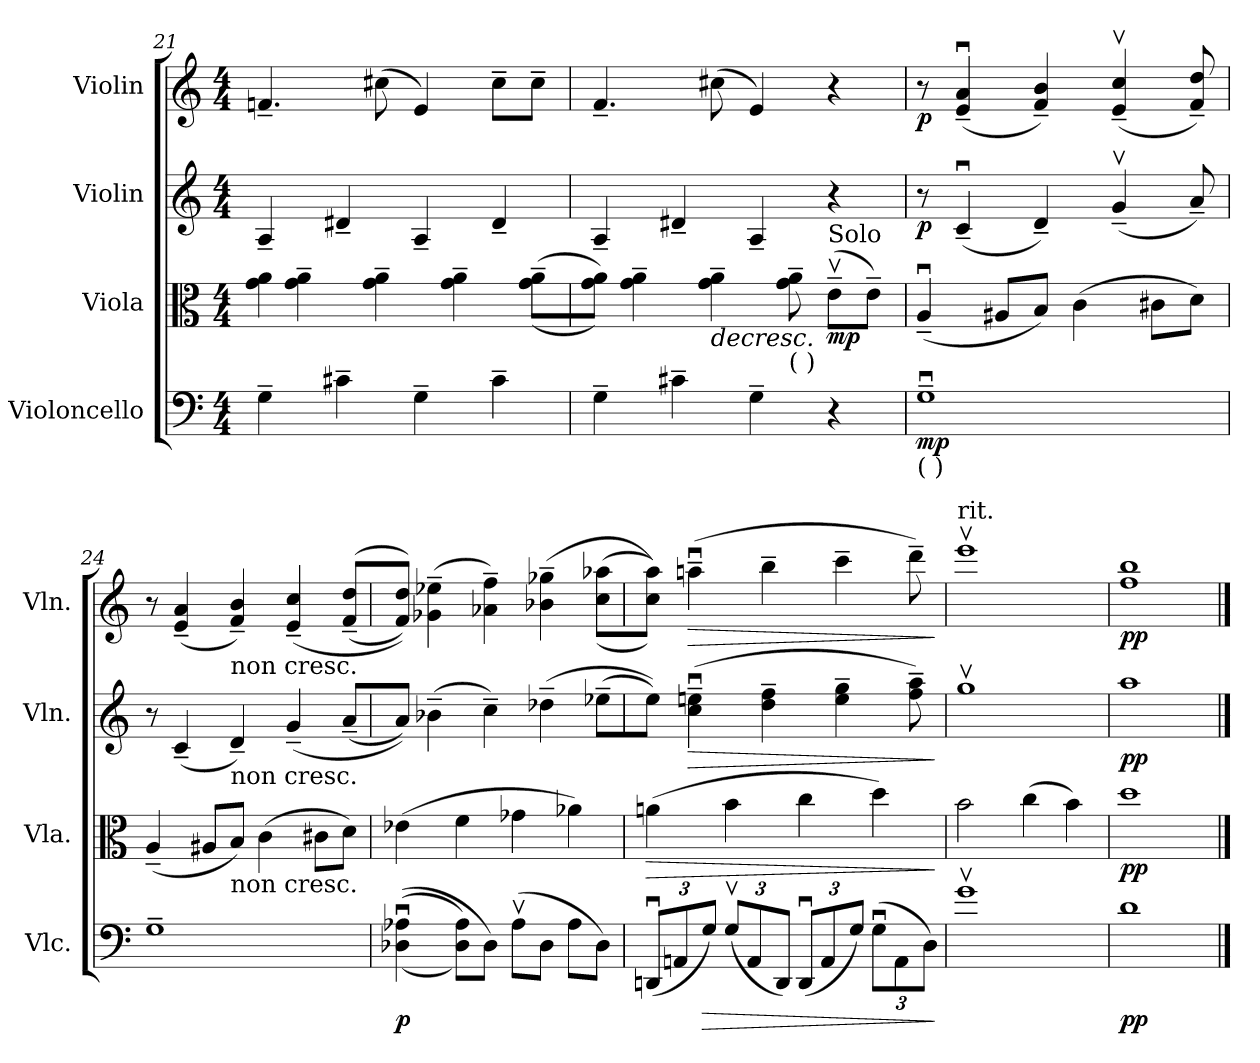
**kern	**dynam	**kern	**dynam	**kern	**dynam	**kern	**dynam
*part4	*part4	*part3	*part3	*part2	*part2	*part1	*part1
*staff4	*staff4	*staff3	*staff3	*staff2	*staff2	*staff1	*staff1
*I"Violoncello	*	*I"Viola	*	*I"Violin	*	*I"Violin	*
*I'Vlc.	*	*I'Vla.	*	*I'Vln.	*	*I'Vln.	*
*clefF4	*	*clefC3	*	*clefG2	*	*clefG2	*
*k[]	*	*k[]	*	*k[]	*	*k[]	*
*C:	*	*C:	*	*C:	*	*C:	*
*M4/4	*	*M4/4	*	*M4/4	*	*M4/4	*
=21	=21	=21	=21	=21	=21	=21	=21
4G~\	.	8g\ 8a\J	.	4A~/	.	4.fn~/	.
.	.	4g\~ 4a\~	.	.	.	.	.
4c#X~\	.	.	.	4d#X~/	.	.	.
.	.	4g\~ 4a\~	.	.	.	(8cc#X\	.
4G~\	.	.	.	4A~/	.	4e/)	.
.	.	4g\~ 4a\~	.	.	.	.	.
4c#~\	.	.	.	4d#~/	.	8cc#~\L	.
.	.	((8g\~ 8a\~L	.	.	.	8cc#~\J	.
=22	=22	=22	=22	=22	=22	=22	=22
4G~\	.	8g\ 8a\J))	.	4A~/	.	4.f~/	.
.	.	4g\~ 4a\~	.	.	.	.	.
4c#X~\	.	.	.	4d#X~/	.	.	.
!	!	!	!LO:HP:b	!	!	!	!
.	.	4g\~ 4a\~	>	.	.	(8cc#X\	.
4G~\	.	.	.	4A~/	.	4e/)	.
!	!	!LO:TX:b:t=(        )	!	!	!	!	!
.	.	8g\~ 8a\~	.	.	.	.	.
!	!	!LO:TX:a:t=Solo	!	!	!	!	!
!	!	!	!LO:DY:b	!	!	!	!
4r	.	(8ev~\L	mp	4r	.	4r	.
.	.	8e~\J)	.	.	.	.	.
.	.	.	]	.	.	.	.
=23	=23	=23	=23	=23	=23	=23	=23
!LO:TX:b:t=(        )	!	!	!	!	!	!	!
!	!LO:DY:b	!	!	!	!LO:DY:b	!	!LO:DY:b
1Gu~	mp	(4Au~/	.	8r	p	8r	p
.	.	.	.	(4cu~/	.	(4e/u~ 4a/u~	.
.	.	8A#X/L	.	.	.	.	.
.	.	8B/J)	.	4d~/)	.	4f/~ 4b/~)	.
.	.	(4c\	.	.	.	.	.
.	.	.	.	(4gv~/	.	(4e/v~ 4cc/v~	.
.	.	8c#X\L	.	.	.	.	.
.	.	8d\J)	.	8a~/)	.	8f/~ 8dd/~)	.
!!LO:LB:g=z
=24	=24	=24	=24	=24	=24	=24	=24
1G~	.	(4A~/	.	8r	.	8r	.
.	.	.	.	(4c~/	.	(4e/~ 4a/~	.
.	.	8A#X/L	.	.	.	.	.
!	!	!	!	!	!	!LO:TX:b:t=non cresc.	!
!	!	!	!	!LO:TX:b:t=non cresc.	!	!	!
!	!	!LO:TX:b:t=non cresc.	!	!	!	!	!
.	.	8B/J)	.	4d~/)	.	4f/~ 4b/~)	.
.	.	(4c\	.	.	.	.	.
.	.	.	.	(4g~/	.	(4e/~ 4cc/~	.
.	.	8c#X\L	.	.	.	.	.
.	.	8d\J)	.	(8a~/L	.	((8f/~ 8dd/~L	.
=25	=25	=25	=25	=25	=25	=25	=25
!	!LO:DY:b	!	!	!	!	!	!
(((4D-X\u 4A-X\u	p	(4e-X\	.	8a/J))	.	8f/ 8dd/J)))	.
.	.	.	.	(4b-X~\	.	(4g-X\~ 4ee-X\~	.
8D-\ 8A-\L))	.	4f\	.	.	.	.	.
8D-\J)	.	.	.	4cc~\)	.	4a-X\~ 4ff\~)	.
(8A-v\L	.	4g-X\	.	.	.	.	.
8D-\J	.	.	.	(4dd-X~\	.	(4b-X\~ 4gg-X\~	.
8A-\L	.	4a-X\)	.	.	.	.	.
8D-\J)	.	.	.	(8ee-X~\L	.	((8cc\ 8aa-X\L	.
=26	=26	=26	=26	=26	=26	=26	=26
*Xbrackettup	*	*	*	*	*	*	*
!	!	!	!LO:HP:b	!	!	!	!
(12DDnu/L	.	(4an\	>	8ee\J))	.	8cc\ 8aa\J)))	.
12AAn/	.	.	.	.	.	.	.
!	!	!	!	!	!LO:HP:b	!	!LO:HP:b
.	.	.	.	(4cc\u~ 4een\u~	>	(4aanu~\	>
!	!LO:HP:b	!	!	!	!	!	!
12G/J)	>	.	.	.	.	.	.
(12Gv/L	.	4b\	.	.	.	.	.
12AA/	.	.	.	.	.	.	.
.	.	.	.	4dd\~ 4ff\~	.	4bb~\	.
12DD/J)	.	.	.	.	.	.	.
(12DDu/L	.	4cc\	.	.	.	.	.
12AA/	.	.	.	.	.	.	.
.	.	.	.	4ee\~ 4gg\~	.	4ccc~\	.
12G/J)	.	.	.	.	.	.	.
(12Gu\L	.	4dd\)	.	.	.	.	.
12AA\	.	.	.	.	.	.	.
.	.	.	.	8ff\~ 8aa\~)	.	8ddd~\)	.
12D\J)	.	.	.	.	.	.	.
.	]	.	]	.	]	.	]
=27	=27	=27	=27	=27	=27	=27	=27
!	!	!	!	!	!	!LO:TX:a:t=rit.	!
1gv	.	2b\	.	1ggv	.	1eeev	.
.	.	(4cc\	.	.	.	.	.
.	.	4b\)	.	.	.	.	.
=28	=28	=28	=28	=28	=28	=28	=28
!	!LO:DY:b	!	!LO:DY:b	!	!LO:DY:b	!	!LO:DY:b
1d	pp	1dd	pp	1aa	pp	1ff 1bb	pp
==	==	==	==	==	==	==	==
*-	*-	*-	*-	*-	*-	*-	*-
